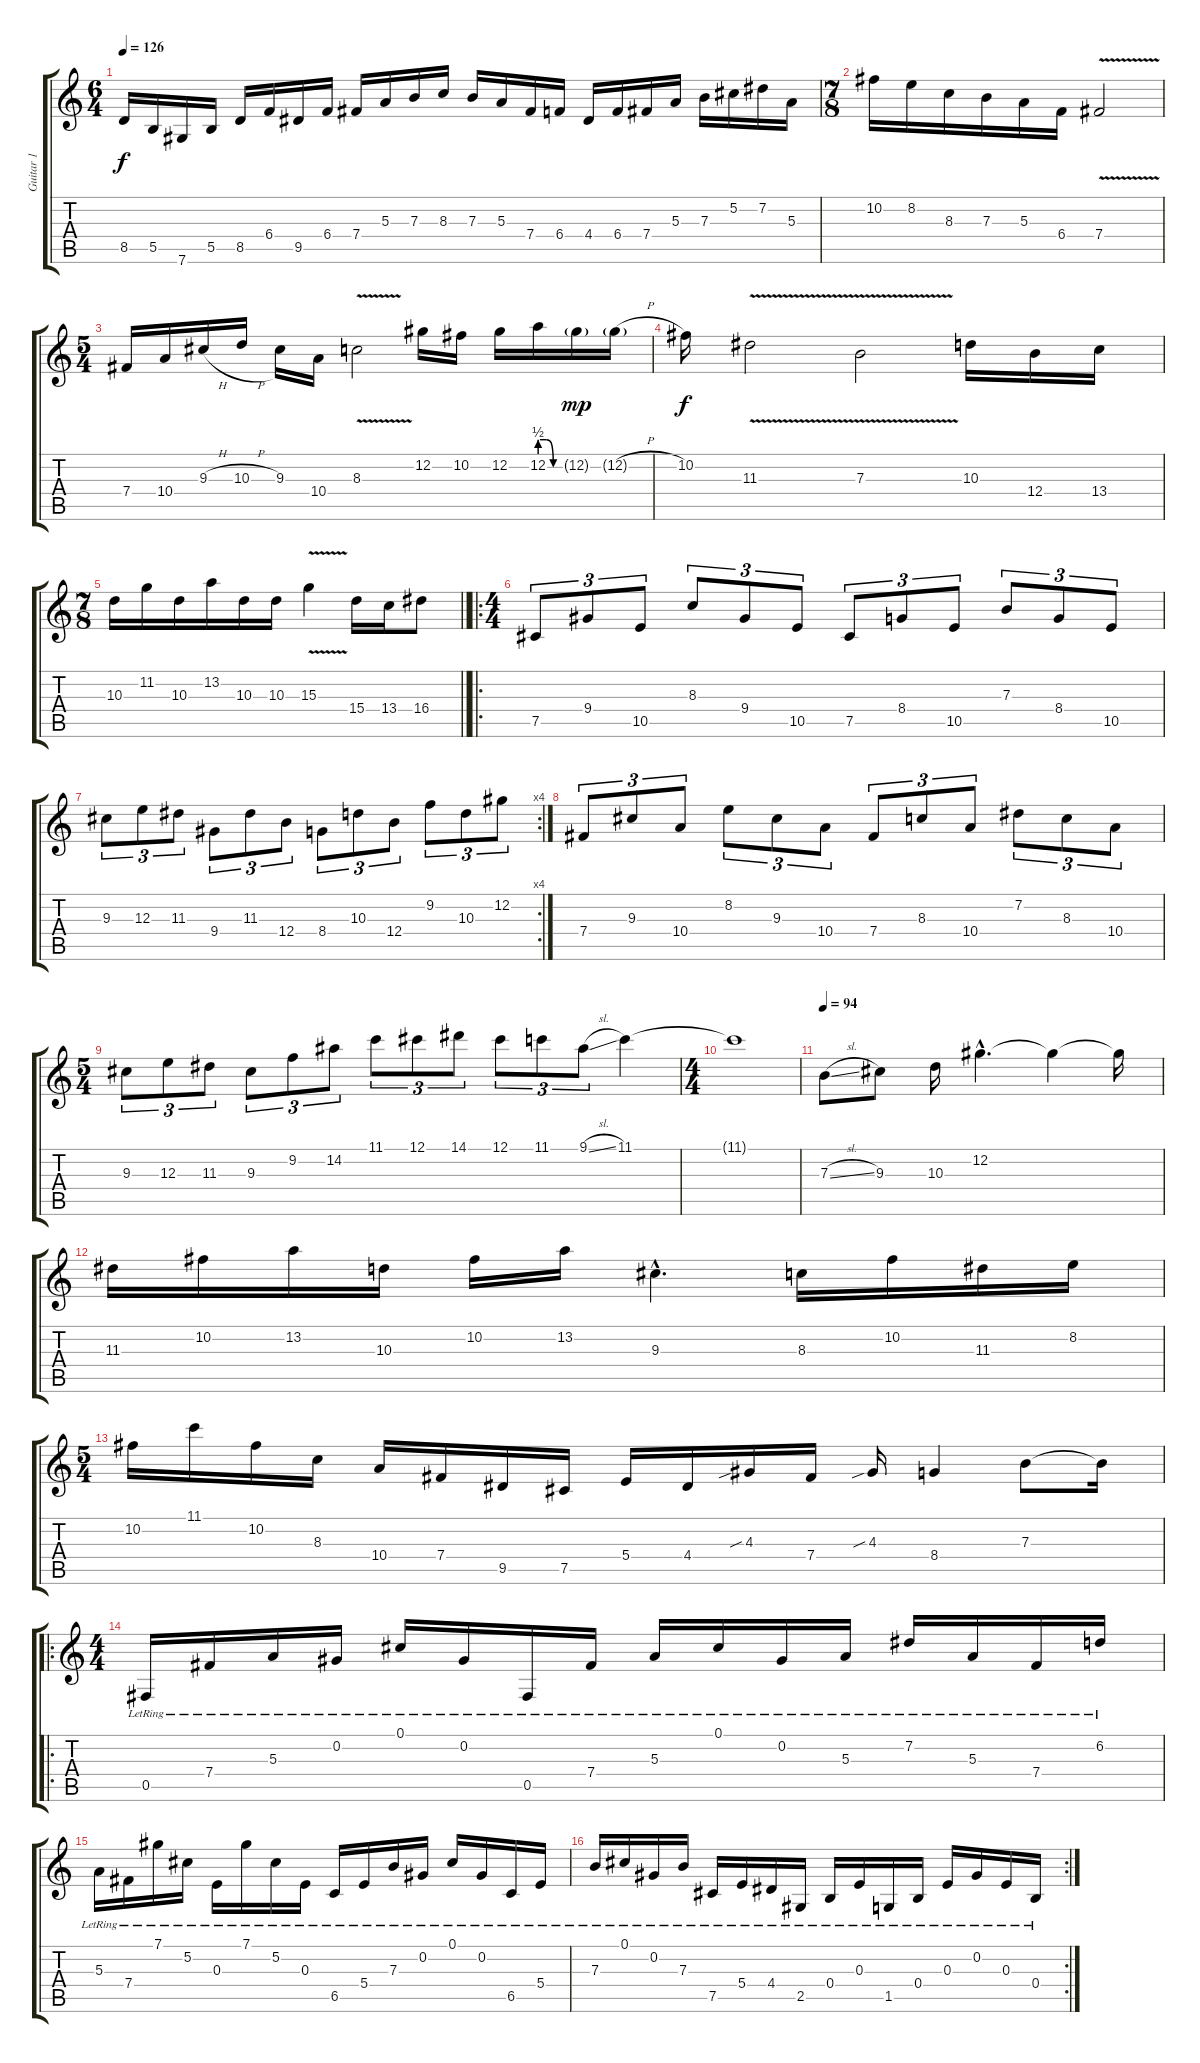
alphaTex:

\track ("Guitar 1" "Guitar 1") {instrument distortionguitar}
\staff {score tabs}
\tuning (Db4 Ab3 E3 B2 Gb2 Db2) {hide}
\ts (6 4)
\tempo 126
\clef g2
\ks c
8.5.16{dy f} 5.5.16 7.6.16 5.5.16 8.5.16 6.4.16 9.5.16 6.4.16 7.4.16 5.3.16 7.3.16 8.3.16 7.3.16 5.3.16 7.4.16 6.4.16 4.4.16 6.4.16 7.4.16 5.3.16 7.3.16 5.2.16 7.2.16 5.3.16 |
\ts (7 8)
10.2.16 8.2.16 8.3.16 7.3.16 5.3.16 6.4.16 7.4{v}.2 |
\ts (5 4)
7.4.16 10.4.16 9.3{h}.16 10.3{h}.16 9.3.16 10.4.16 8.3{v}.2 12.2.16 10.2.16 12.2.16 12.2{be (custom 0 2 20 2 40 0 60 0)}.16 12.2{g}.16{dy mp} 12.2{h g}.16 |
10.2.16{dy f} 11.3{v}.2 7.3{v}.2 10.3.16 12.4.16 13.4.16 |
\ts (7 8)
\barLineRight lightlight
10.3.16 11.2.16 10.3.16 13.2.16 10.3.16 10.3.16 15.3{v}.4 15.4.16 13.4.16 16.4.8 |
\ro
\ts (4 4)
7.5.8{tu (3 2) balance 8} 9.4.8{tu (3 2)} 10.5.8{tu (3 2)} 8.3.8{tu (3 2)} 9.4.8{tu (3 2)} 10.5.8{tu (3 2)} 7.5.8{tu (3 2)} 8.4.8{tu (3 2)} 10.5.8{tu (3 2)} 7.3.8{tu (3 2)} 8.4.8{tu (3 2)} 10.5.8{tu (3 2)} |
\rc 4
9.3.8{tu (3 2)} 12.3.8{tu (3 2)} 11.3.8{tu (3 2)} 9.4.8{tu (3 2)} 11.3.8{tu (3 2)} 12.4.8{tu (3 2)} 8.4.8{tu (3 2)} 10.3.8{tu (3 2)} 12.4.8{tu (3 2)} 9.2.8{tu (3 2)} 10.3.8{tu (3 2)} 12.2.8{tu (3 2)} |
7.4.8{tu (3 2)} 9.3.8{tu (3 2)} 10.4.8{tu (3 2)} 8.2.8{tu (3 2)} 9.3.8{tu (3 2)} 10.4.8{tu (3 2)} 7.4.8{tu (3 2)} 8.3.8{tu (3 2)} 10.4.8{tu (3 2)} 7.2.8{tu (3 2)} 8.3.8{tu (3 2)} 10.4.8{tu (3 2)} |
\ts (5 4)
9.3.8{tu (3 2)} 12.3.8{tu (3 2)} 11.3.8{tu (3 2)} 9.3.8{tu (3 2)} 9.2.8{tu (3 2)} 14.2.8{tu (3 2)} 11.1.8{tu (3 2)} 12.1.8{tu (3 2)} 14.1.8{tu (3 2)} 12.1.8{tu (3 2)} 11.1.8{tu (3 2)} 9.1{sl}.8{tu (3 2)} 11.1.4 |
\ts (4 4)
11.1{t}.1{volume 9} |
\tempo 94
7.3{sl}.8{volume 16 instrument electricguitarjazz} 9.3.8 10.3.16 12.2{hac}.4{d} 12.2{t}.4 12.2{t}.16 |
11.3.16 10.2.16 13.2.16 10.3.16 10.2.16 13.2.16 9.3{hac}.4{d} 8.3.16 10.2.16 11.3.16 8.2.16 |
\ts (5 4)
10.2.16 11.1.16 10.2.16 8.3.16 10.4.16 7.4.16 9.5.16 7.5.16 5.4.16 4.4.16 4.3{sib}.16 7.4.16 4.3{sib}.16 8.4.4 7.3.8 7.3{t}.16 |
\ro
\ts (4 4)
0.5{lr}.16{volume 12} 7.4{lr}.16 5.3{lr}.16 0.2{lr}.16 0.1{lr}.16 0.2{lr}.16 0.5{lr}.16 7.4{lr}.16 5.3{lr}.16 0.1{lr}.16 0.2{lr}.16 5.3{lr}.16 7.2{lr}.16 5.3{lr}.16 7.4{lr}.16 6.2{lr}.16 |
5.3{lr}.16 7.4{lr}.16 7.1{lr}.16 5.2{lr}.16 0.3{lr}.16 7.1{lr}.16 5.2{lr}.16 0.3{lr}.16 6.5{lr}.16 5.4{lr}.16 7.3{lr}.16 0.2{lr}.16 0.1{lr}.16 0.2{lr}.16 6.5{lr}.16 5.4{lr}.16 |
\rc 2
7.3{lr}.16 0.1{lr}.16 0.2{lr}.16 7.3{lr}.16 7.5{lr}.16 5.4{lr}.16 4.4{lr}.16 2.5{lr}.16 0.4{lr}.16 0.3{lr}.16 1.5{lr}.16 0.4{lr}.16 0.3{lr}.16 0.2{lr}.16 0.3{lr}.16 0.4{lr}.16
